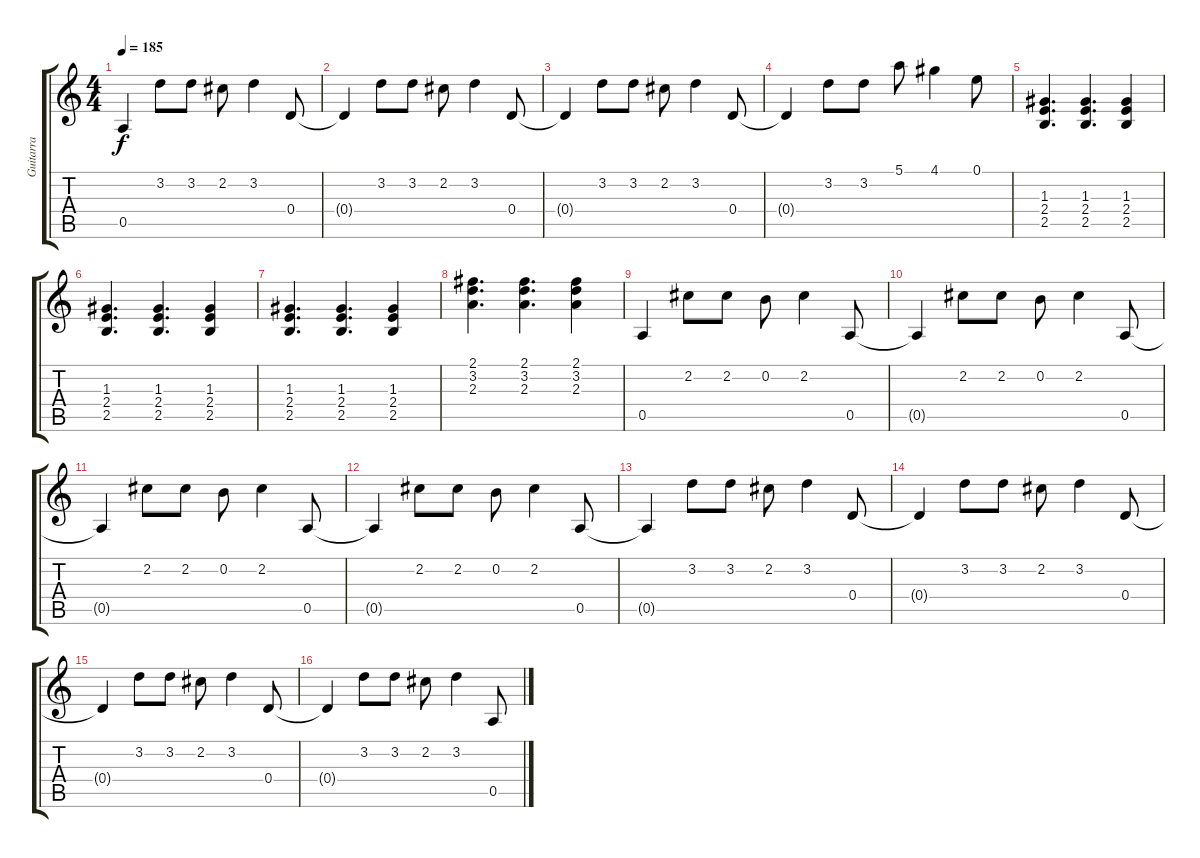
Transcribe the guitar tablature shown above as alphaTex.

\track ("Guitarra" "Guitarra") {instrument electricguitarjazz}
\staff {score tabs}
\tuning (E4 B3 G3 D3 A2 E2) {hide}
\ts (4 4)
\tempo 185
\clef g2
\ks c
0.5{t}.4{dy f} 3.2.8 3.2.8 2.2.8 3.2.4 0.4.8 |
0.4{t}.4 3.2.8 3.2.8 2.2.8 3.2.4 0.4.8 |
0.4{t}.4 3.2.8 3.2.8 2.2.8 3.2.4 0.4.8 |
0.4{t}.4 3.2.8 3.2.8 5.1.8 4.1.4 0.1.8 |
(1.3 2.4 2.5).4{d} (1.3 2.4 2.5).4{d} (1.3 2.4 2.5).4 |
(1.3 2.4 2.5).4{d} (1.3 2.4 2.5).4{d} (1.3 2.4 2.5).4 |
(1.3 2.4 2.5).4{d} (1.3 2.4 2.5).4{d} (1.3 2.4 2.5).4 |
(2.1 3.2 2.3).4{d} (2.1 3.2 2.3).4{d} (2.1 3.2 2.3).4 |
0.5.4 2.2.8 2.2.8 0.2.8 2.2.4 0.5.8 |
0.5{t}.4 2.2.8 2.2.8 0.2.8 2.2.4 0.5.8 |
0.5{t}.4 2.2.8 2.2.8 0.2.8 2.2.4 0.5.8 |
0.5{t}.4 2.2.8 2.2.8 0.2.8 2.2.4 0.5.8 |
0.5{t}.4 3.2.8 3.2.8 2.2.8 3.2.4 0.4.8 |
0.4{t}.4 3.2.8 3.2.8 2.2.8 3.2.4 0.4.8 |
0.4{t}.4 3.2.8 3.2.8 2.2.8 3.2.4 0.4.8 |
0.4{t}.4 3.2.8 3.2.8 2.2.8 3.2.4 0.5.8
